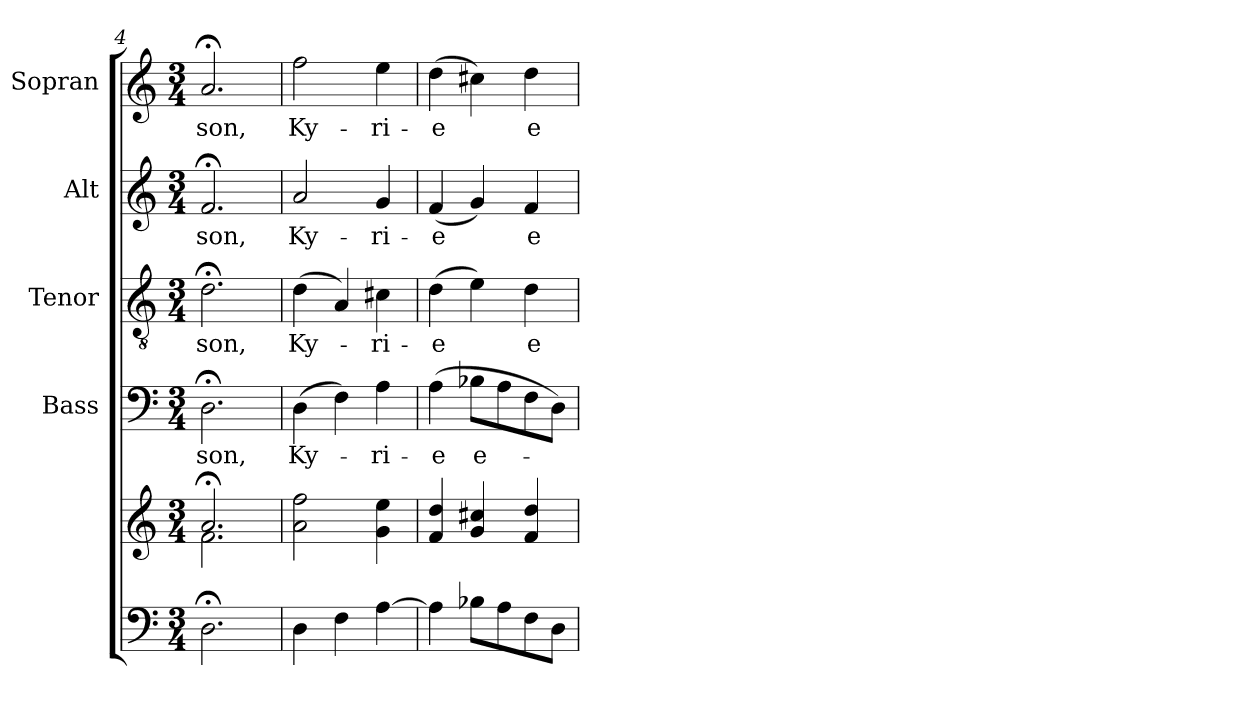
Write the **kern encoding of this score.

**kern	**kern	**kern	**text	**kern	**text	**kern	**text	**kern	**text
*part5	*part5	*part4	*part4	*part3	*part3	*part2	*part2	*part1	*part1
*staff6	*staff5	*staff4	*staff4	*staff3	*staff3	*staff2	*staff2	*staff1	*staff1
*	*	*I"Bass	*	*I"Tenor	*	*I"Alt	*	*I"Sopran	*
*	*	*I'B.	*	*I'T.	*	*I'A.	*	*I'S.	*
*clefF4	*clefG2	*clefF4	*	*clefGv2	*	*clefG2	*	*clefG2	*
*k[]	*k[]	*k[]	*	*k[]	*	*k[]	*	*k[]	*
*C:	*C:	*C:	*	*C:	*	*C:	*	*C:	*
*M3/4	*M3/4	*M3/4	*	*M3/4	*	*M3/4	*	*M3/4	*
=4	=4	=4	=4	=4	=4	=4	=4	=4	=4
*	*^	*	*	*	*	*	*	*	*
!	!	!	!	!LO:LY:b	!	!LO:LY:b	!	!LO:LY:b	!	!LO:LY:b
2.D;<\	2.a;</	2.f\	2.D;<\	-son,	2.d;<\	-son,	2.f;</	-son,	2.a;</	-son,
=5	=5	=5	=5	=5	=5	=5	=5	=5	=5	=5
!	!	!	!	!LO:LY:b	!	!LO:LY:b	!	!LO:LY:b	!	!LO:LY:b
*	*v	*v	*	*	*	*	*	*	*	*
4D\	2a\ 2ff\	(>4D\	Ky-	(>4d\	Ky-	2a/	Ky-	2ff\	Ky-
4F\	.	4F\)	.	4A/)	.	.	.	.	.
!	!	!	!LO:LY:b	!	!LO:LY:b	!	!LO:LY:b	!	!LO:LY:b
[4A\	4g\ 4ee\	4A\	-ri-	4c#X\	-ri-	4g/	-ri-	4ee\	-ri-
=6	=6	=6	=6	=6	=6	=6	=6	=6	=6
!	!	!	!LO:LY:b	!	!LO:LY:b	!	!LO:LY:b	!	!LO:LY:b
4A\]	4f/ 4dd/	(>4A\	-e	(>4d\	-e	(<4f/	-e	(>4dd\	-e
!	!	!	!LO:LY:b	!	!	!	!	!	!
8B-X\L	4g/ 4cc#X/	8B-X\L	e-	4e\)	.	4g/)	.	4cc#X\)	.
8A\	.	8A\	.	.	.	.	.	.	.
!	!	!	!	!	!LO:LY:b	!	!LO:LY:b	!	!LO:LY:b
8F\	4f/ 4dd/	8F\	.	4d\	e-	4f/	e-	4dd\	e-
8D\J	.	8D\J)	.	.	.	.	.	.	.
=	=	=	=	=	=	=	=	=	=
*-	*-	*-	*-	*-	*-	*-	*-	*-	*-
